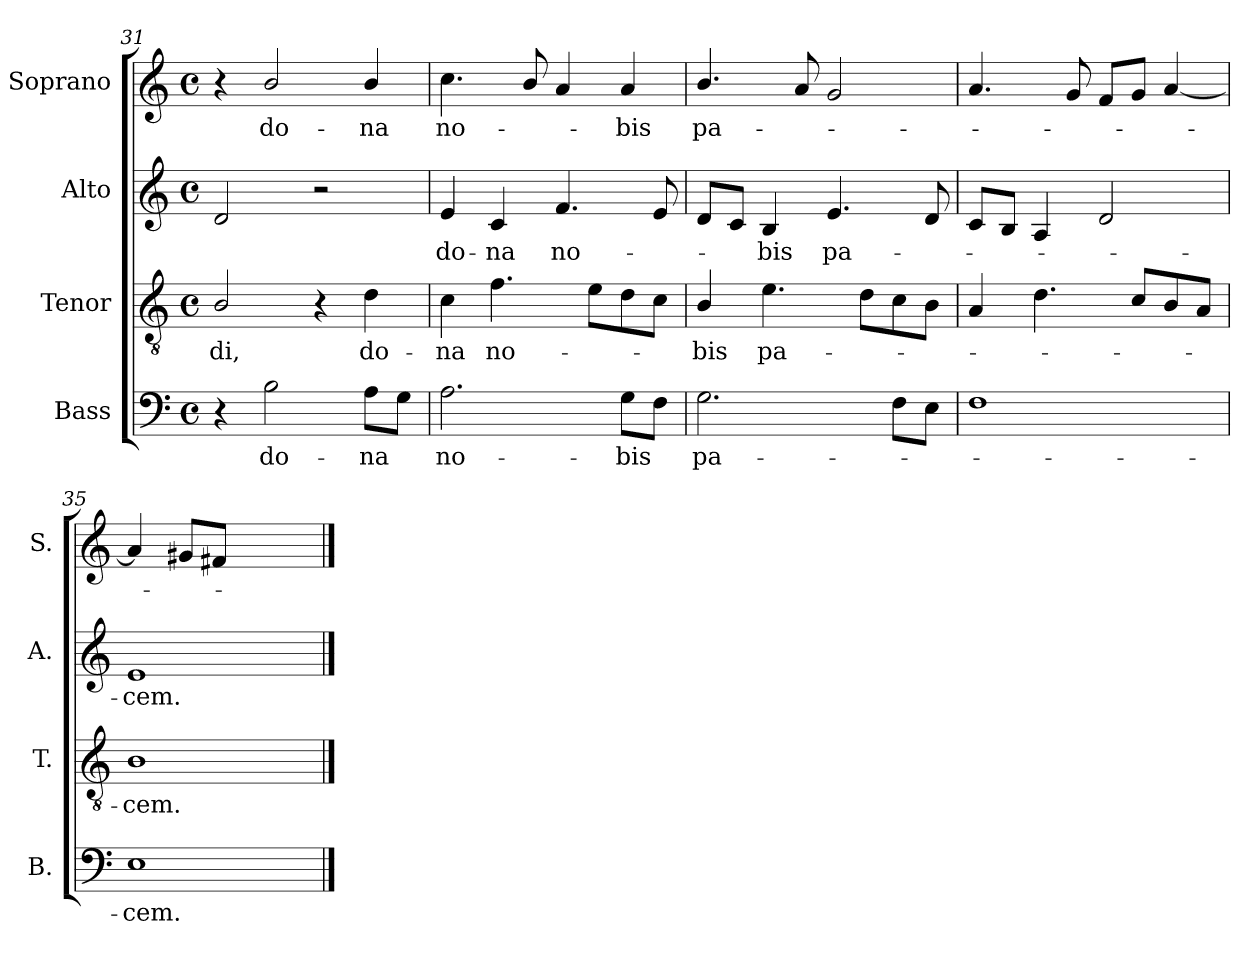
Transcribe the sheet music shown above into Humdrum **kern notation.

**kern	**text	**kern	**text	**kern	**text	**kern	**text
*part4	*part4	*part3	*part3	*part2	*part2	*part1	*part1
*staff4	*staff4	*staff3	*staff3	*staff2	*staff2	*staff1	*staff1
*I"Bass	*	*I"Tenor	*	*I"Alto	*	*I"Soprano	*
*I'B.	*	*I'T.	*	*I'A.	*	*I'S.	*
!!LO:LB:g=z
*clefF4	*	*clefGv2	*	*clefG2	*	*clefG2	*
*	*	*ITrd7c12	*	*	*	*	*
*k[]	*	*k[]	*	*k[]	*	*k[]	*
*C:	*	*C:	*	*C:	*	*C:	*
*M4/4	*	*M4/4	*	*M4/4	*	*M4/4	*
*met(c)	*	*met(c)	*	*met(c)	*	*met(c)	*
=31	=31	=31	=31	=31	=31	=31	=31
!	!	!	!LO:LY:b:color=#000000	!	!	!	!
4r	.	2BBi/	-di,	2di/	.	4r	.
!	!LO:LY:b:color=#000000	!	!	!	!	!	!
!	!	!	!	!	!	!	!LO:LY:b:color=#000000
2Bi\	do-	.	.	.	.	2bi/	do-
.	.	4r	.	2r	.	.	.
!	!LO:LY:b:color=#000000	!	!	!	!	!	!
!	!	!	!LO:LY:b:color=#000000	!	!	!	!
!	!	!	!	!	!	!	!LO:LY:b:color=#000000
8Ai\L	-na	4Di\	do-	.	.	4bi/	-na
8Gi\J	.	.	.	.	.	.	.
=32	=32	=32	=32	=32	=32	=32	=32
!	!LO:LY:b:color=#000000	!	!	!	!	!	!
!	!	!	!LO:LY:b:color=#000000	!	!	!	!
!	!	!	!	!	!LO:LY:b:color=#000000	!	!
!	!	!	!	!	!	!	!LO:LY:b:color=#000000
2.Ai\	no-	4Ci\	-na	4ei/	do-	4.cci\	no-
!	!	!	!LO:LY:b:color=#000000	!	!	!	!
!	!	!	!	!	!LO:LY:b:color=#000000	!	!
.	.	4.Fi\	no-	4ci/	-na	.	.
.	.	.	.	.	.	8bi/	.
!	!	!	!	!	!LO:LY:b:color=#000000	!	!
.	.	.	.	4.fi/	no-	4ai/	.
.	.	8Ei\L	.	.	.	.	.
!	!LO:LY:b:color=#000000	!	!	!	!	!	!
!	!	!	!	!	!	!	!LO:LY:b:color=#000000
8Gi\L	-bis	8Di\	.	.	.	4ai/	-bis
8Fi\J	.	8Ci\J	.	8ei/	.	.	.
=33	=33	=33	=33	=33	=33	=33	=33
!	!LO:LY:b:color=#000000	!	!	!	!	!	!
!	!	!	!LO:LY:b:color=#000000	!	!	!	!
!	!	!	!	!	!	!	!LO:LY:b:color=#000000
2.Gi\	pa-	4BBi/	-bis	8di/L	.	4.bi/	pa-
.	.	.	.	8ci/J	.	.	.
!	!	!	!LO:LY:b:color=#000000	!	!	!	!
!	!	!	!	!	!LO:LY:b:color=#000000	!	!
.	.	4.Ei\	pa-	4Bi/	-bis	.	.
.	.	.	.	.	.	8ai/	.
!	!	!	!	!	!LO:LY:b:color=#000000	!	!
.	.	.	.	4.ei/	pa-	2gi/	.
.	.	8Di\L	.	.	.	.	.
8Fi\L	.	8Ci\	.	.	.	.	.
8Ei\J	.	8BBi\J	.	8di/	.	.	.
=34	=34	=34	=34	=34	=34	=34	=34
1Fi	.	4AAi/	.	8ci/L	.	4.ai/	.
.	.	.	.	8Bi/J	.	.	.
.	.	4.Di\	.	4Ai/	.	.	.
.	.	.	.	.	.	8gi/	.
.	.	.	.	2di/	.	8fi/L	.
.	.	8Ci/L	.	.	.	8gi/J	.
.	.	8BBi/	.	.	.	[4ai/	.
.	.	8AAi/J	.	.	.	.	.
=35	=35	=35	=35	=35	=35	=35	=35
!	!LO:LY:b:color=#000000	!	!	!	!	!	!
!	!	!	!LO:LY:b:color=#000000	!	!	!	!
!	!	!	!	!	!LO:LY:b:color=#000000	!	!
1Ei	-cem.	1BBi	-cem.	1ei	-cem.	4ai/]	.
.	.	.	.	.	.	8g#Xi/L	.
.	.	.	.	.	.	8f#Xi/J	.
!	!	!	!	!	!	!	!LO:LY:b:color=#000000
.	.	.	.	.	.	2g#i/yy	-cem.
==	==	==	==	==	==	==	==
*-	*-	*-	*-	*-	*-	*-	*-
